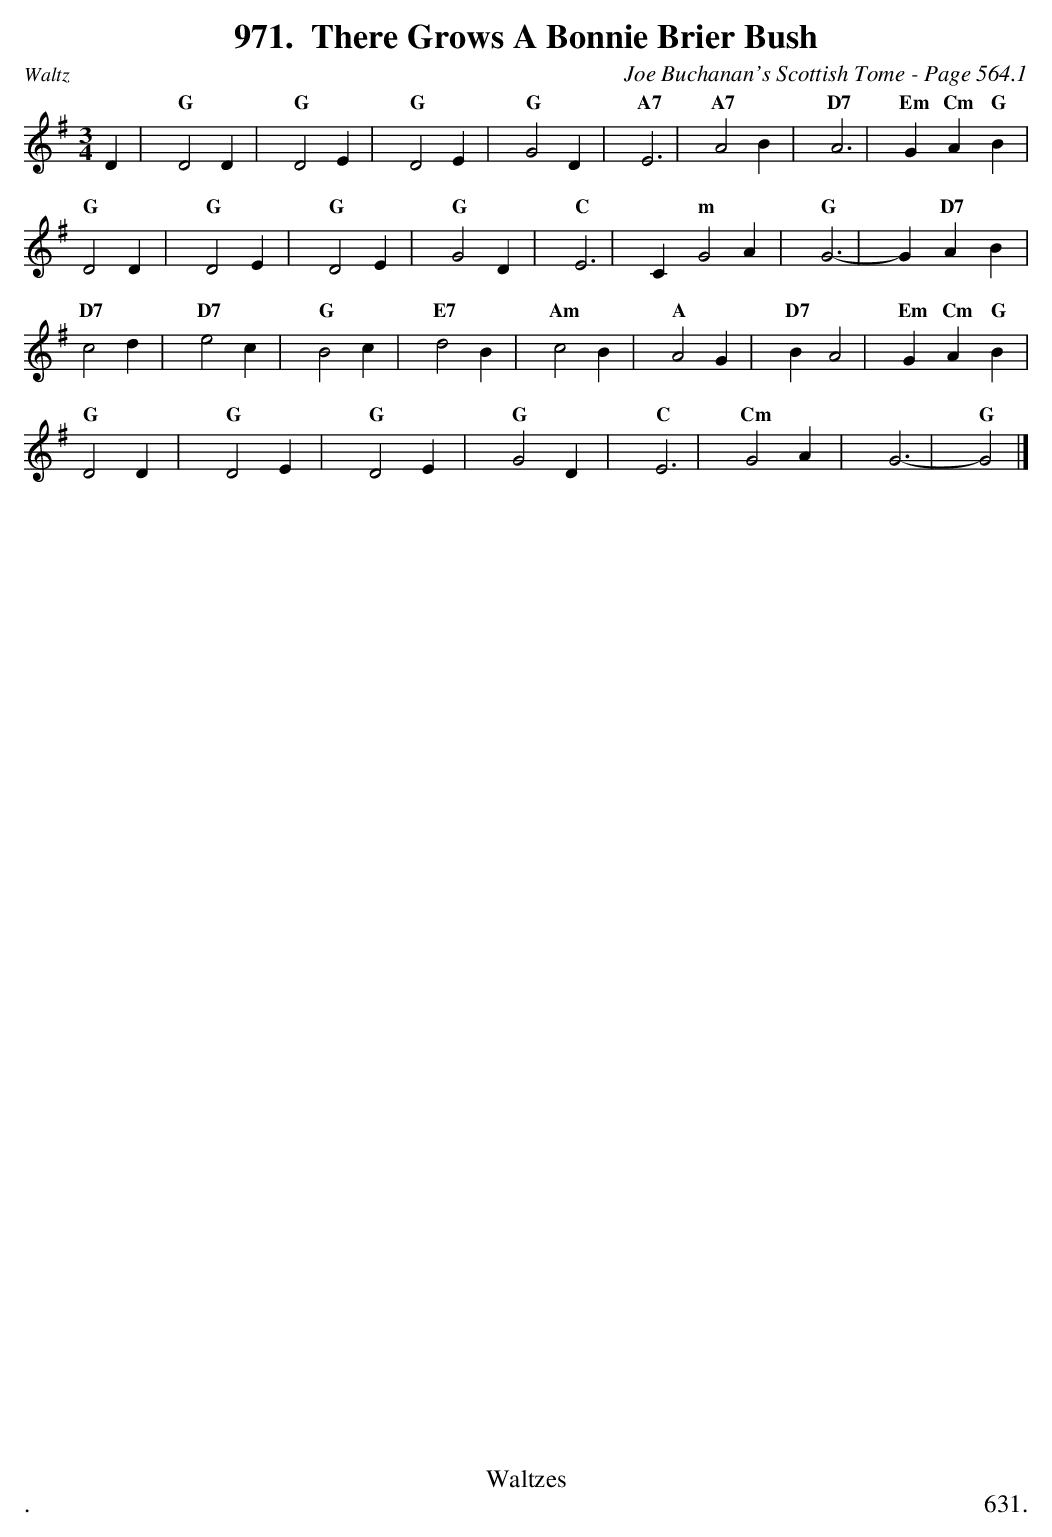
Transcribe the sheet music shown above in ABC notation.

X:1
T:There Grows A Bonnie Brier Bush
C:Joe Buchanan's Scottish Tome - Page 564.1
L:1/4
M:3/4
K:G
D | "G"D2 D | "G"D2 E | "G"D2 E | "G"G2 D | "A7"E3 | "A7"A2 B | "D7"A3 | "Em"G "Cm"A "G"B |
"G"D2 D | "G"D2 E | "G"D2 E | "G"G2 D | "C"E3 | C"m"G2 A | "G"G3- | G "D7"A B |
"D7"c2 d | "D7"e2 c | "G"B2 c | "E7"d2 B | "Am"c2 B | "A"A2 G | "D7"B A2 | "Em"G "Cm"A "G"B |
"G"D2 D | "G"D2 E | "G"D2 E | "G"G2 D | "C"E3 | "Cm"G2 A | G3- | "G"G2 |]
